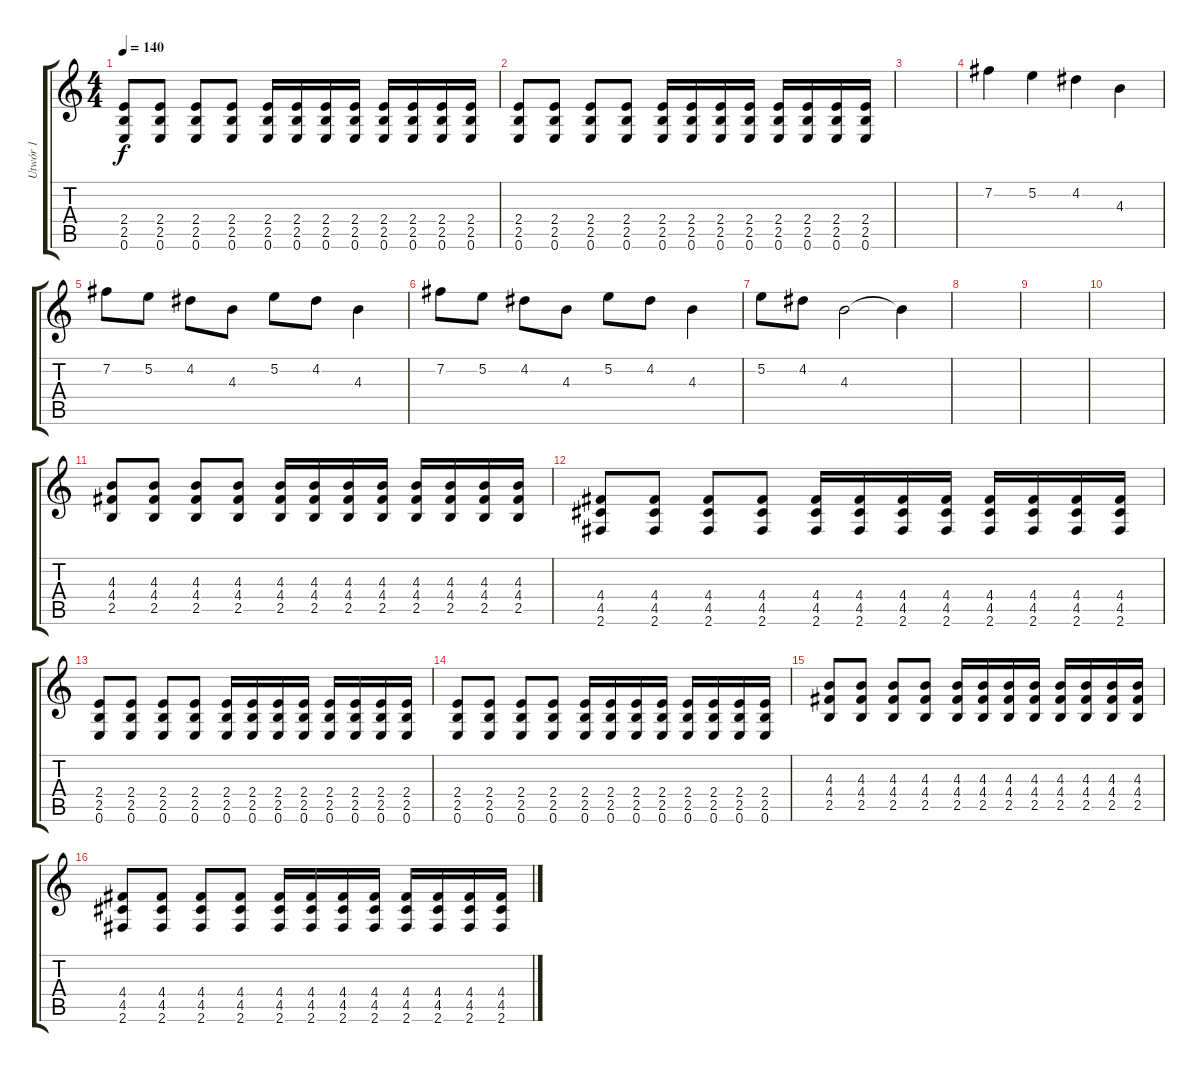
\track ("Utwór 1" "Utwór 1") {instrument acousticguitarnylon}
\staff {score tabs}
\tuning (E4 B3 G3 D3 A2 E2) {hide}
\ts (4 4)
\tempo 140
\clef g2
\ks c
(2.4 2.5 0.6).8{dy f} (2.4 2.5 0.6).8 (2.4 2.5 0.6).8 (2.4 2.5 0.6).8 (2.4 2.5 0.6).16 (2.4 2.5 0.6).16 (2.4 2.5 0.6).16 (2.4 2.5 0.6).16 (2.4 2.5 0.6).16 (2.4 2.5 0.6).16 (2.4 2.5 0.6).16 (2.4 2.5 0.6).16 |
(2.4 2.5 0.6).8 (2.4 2.5 0.6).8 (2.4 2.5 0.6).8 (2.4 2.5 0.6).8 (2.4 2.5 0.6).16 (2.4 2.5 0.6).16 (2.4 2.5 0.6).16 (2.4 2.5 0.6).16 (2.4 2.5 0.6).16 (2.4 2.5 0.6).16 (2.4 2.5 0.6).16 (2.4 2.5 0.6).16 |
|
7.2.4 5.2.4 4.2.4 4.3.4 |
7.2.8 5.2.8 4.2.8 4.3.8 5.2.8 4.2.8 4.3.4 |
7.2.8 5.2.8 4.2.8 4.3.8 5.2.8 4.2.8 4.3.4 |
5.2.8 4.2.8 4.3.2 4.3{t}.4 |
|
|
|
(4.3 4.4 2.5).8{instrument distortionguitar} (4.3 4.4 2.5).8 (4.3 4.4 2.5).8 (4.3 4.4 2.5).8 (4.3 4.4 2.5).16 (4.3 4.4 2.5).16 (4.3 4.4 2.5).16 (4.3 4.4 2.5).16 (4.3 4.4 2.5).16 (4.3 4.4 2.5).16 (4.3 4.4 2.5).16 (4.3 4.4 2.5).16 |
(4.4 4.5 2.6).8 (4.4 4.5 2.6).8 (4.4 4.5 2.6).8 (4.4 4.5 2.6).8 (4.4 4.5 2.6).16 (4.4 4.5 2.6).16 (4.4 4.5 2.6).16 (4.4 4.5 2.6).16 (4.4 4.5 2.6).16 (4.4 4.5 2.6).16 (4.4 4.5 2.6).16 (4.4 4.5 2.6).16 |
(2.4 2.5 0.6).8 (2.4 2.5 0.6).8 (2.4 2.5 0.6).8 (2.4 2.5 0.6).8 (2.4 2.5 0.6).16 (2.4 2.5 0.6).16 (2.4 2.5 0.6).16 (2.4 2.5 0.6).16 (2.4 2.5 0.6).16 (2.4 2.5 0.6).16 (2.4 2.5 0.6).16 (2.4 2.5 0.6).16 |
(2.4 2.5 0.6).8 (2.4 2.5 0.6).8 (2.4 2.5 0.6).8 (2.4 2.5 0.6).8 (2.4 2.5 0.6).16 (2.4 2.5 0.6).16 (2.4 2.5 0.6).16 (2.4 2.5 0.6).16 (2.4 2.5 0.6).16 (2.4 2.5 0.6).16 (2.4 2.5 0.6).16 (2.4 2.5 0.6).16 |
(4.3 4.4 2.5).8{instrument distortionguitar} (4.3 4.4 2.5).8 (4.3 4.4 2.5).8 (4.3 4.4 2.5).8 (4.3 4.4 2.5).16 (4.3 4.4 2.5).16 (4.3 4.4 2.5).16 (4.3 4.4 2.5).16 (4.3 4.4 2.5).16 (4.3 4.4 2.5).16 (4.3 4.4 2.5).16 (4.3 4.4 2.5).16 |
(4.4 4.5 2.6).8 (4.4 4.5 2.6).8 (4.4 4.5 2.6).8 (4.4 4.5 2.6).8 (4.4 4.5 2.6).16 (4.4 4.5 2.6).16 (4.4 4.5 2.6).16 (4.4 4.5 2.6).16 (4.4 4.5 2.6).16 (4.4 4.5 2.6).16 (4.4 4.5 2.6).16 (4.4 4.5 2.6).16
